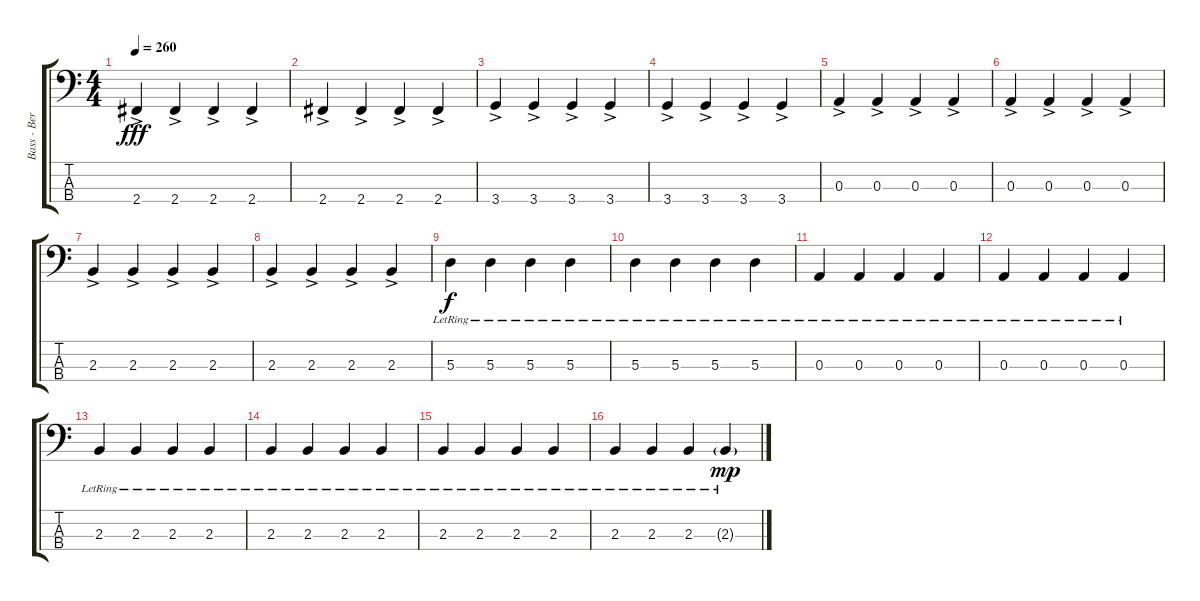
\track ("Bass - Berry" "Bass - Ber") {instrument electricbassfinger}
\staff {score tabs}
\tuning (G2 D2 A1 E1) {hide}
\ts (4 4)
\tempo 260
\clef f4
\ks c
2.4{ac}.4{dy fff} 2.4{ac}.4 2.4{ac}.4 2.4{ac}.4 |
2.4{ac}.4 2.4{ac}.4 2.4{ac}.4 2.4{ac}.4 |
3.4{ac}.4 3.4{ac}.4 3.4{ac}.4 3.4{ac}.4 |
3.4{ac}.4 3.4{ac}.4 3.4{ac}.4 3.4{ac}.4 |
0.3{ac}.4 0.3{ac}.4 0.3{ac}.4 0.3{ac}.4 |
0.3{ac}.4 0.3{ac}.4 0.3{ac}.4 0.3{ac}.4 |
2.3{ac}.4 2.3{ac}.4 2.3{ac}.4 2.3{ac}.4 |
2.3{ac}.4 2.3{ac}.4 2.3{ac}.4 2.3{ac}.4 |
5.3{lr}.4{dy f} 5.3{lr}.4 5.3{lr}.4 5.3{lr}.4 |
5.3{lr}.4 5.3{lr}.4 5.3{lr}.4 5.3{lr}.4 |
0.3{lr}.4 0.3{lr}.4 0.3{lr}.4 0.3{lr}.4 |
0.3{lr}.4 0.3{lr}.4 0.3{lr}.4 0.3{lr}.4 |
2.3{lr}.4 2.3{lr}.4 2.3{lr}.4 2.3{lr}.4 |
2.3{lr}.4 2.3{lr}.4 2.3{lr}.4 2.3{lr}.4 |
2.3{lr}.4 2.3{lr}.4 2.3{lr}.4 2.3{lr}.4 |
2.3{lr}.4 2.3{lr}.4 2.3{lr}.4 2.3{g lr}.4{dy mp}
